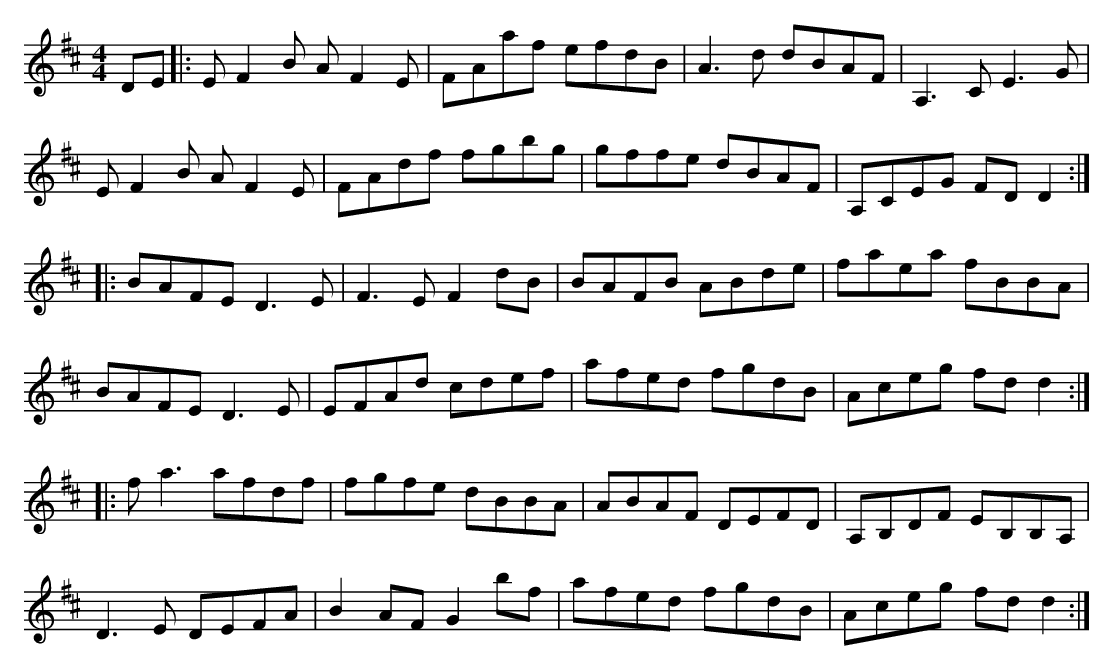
X:1
M:4/4
K:D
DE|:EF2B AF2E|FAaf efdB|A3d dBAF|A,3C E3G|
EF2B AF2E|FAdf fgbg|gffe dBAF|A,CEG FDD2:|
|:BAFE D3E|F3E F2dB|BAFB ABde|faea fBBA|
BAFE D3E|EFAd cdef|afed fgdB|Aceg fdd2:|
|:fa3 afdf|fgfe dBBA|ABAF DEFD|A,B,DF EB,B,A,|
D3E DEFA|B2AF G2bf|afed fgdB|Aceg fdd2:|
